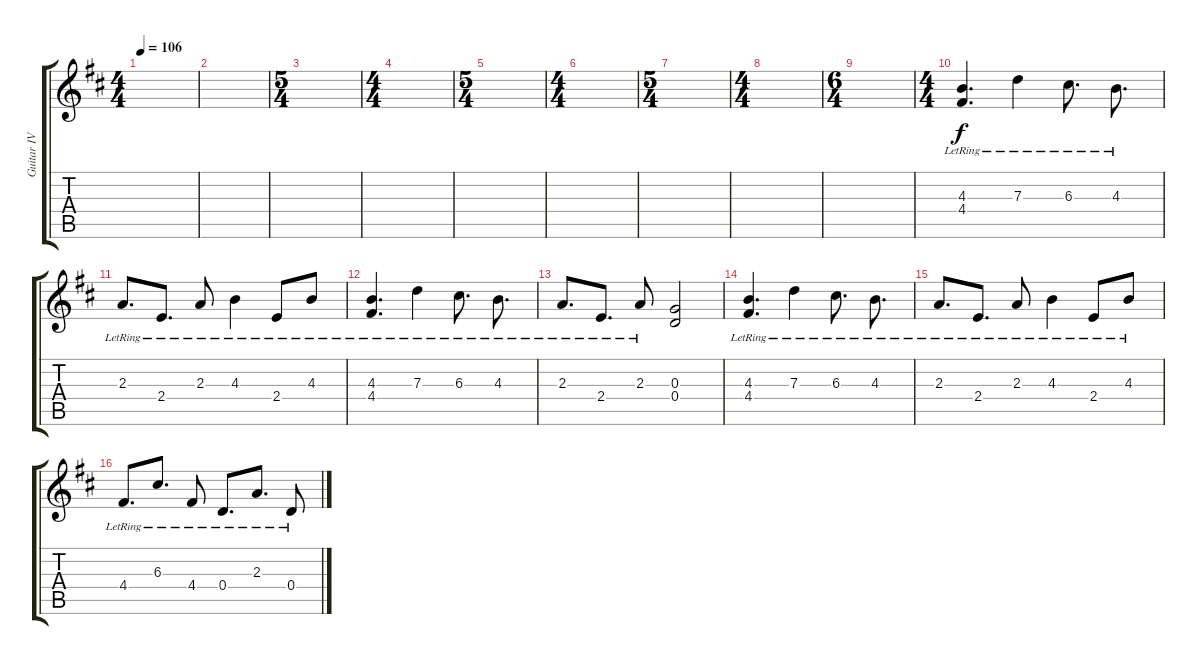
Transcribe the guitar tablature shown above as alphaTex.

\track ("Guitar IV (Standard Tuning)" "Guitar IV ") {instrument distortionguitar}
\staff {score tabs}
\tuning (E4 B3 G3 D3 A2 E2) {hide}
\ts (4 4)
\tempo 106
\clef g2
\ks d
|
|
\ts (5 4)
|
\ts (4 4)
|
\ts (5 4)
|
\ts (4 4)
|
\ts (5 4)
|
\ts (4 4)
|
\ts (6 4)
|
\ts (4 4)
(4.3{lr} 4.4{lr}).4{d dy f instrument overdrivenguitar} 7.3{lr}.4 6.3{lr}.8{d} 4.3{lr}.8{d} |
2.3{lr}.8{d} 2.4{lr}.8{d} 2.3{lr}.8 4.3{lr}.4 2.4{lr}.8 4.3{lr}.8 |
(4.3{lr} 4.4{lr}).4{d} 7.3{lr}.4 6.3{lr}.8{d} 4.3{lr}.8{d} |
2.3{lr}.8{d} 2.4{lr}.8{d} 2.3{lr}.8 (0.3 0.4).2 |
(4.3{lr} 4.4{lr}).4{d} 7.3{lr}.4 6.3{lr}.8{d} 4.3{lr}.8{d} |
2.3{lr}.8{d} 2.4{lr}.8{d} 2.3{lr}.8 4.3{lr}.4 2.4{lr}.8 4.3{lr}.8 |
4.4{lr}.8{d} 6.3{lr}.8{d} 4.4{lr}.8 0.4{lr}.8{d} 2.3{lr}.8{d} 0.4{lr}.8
